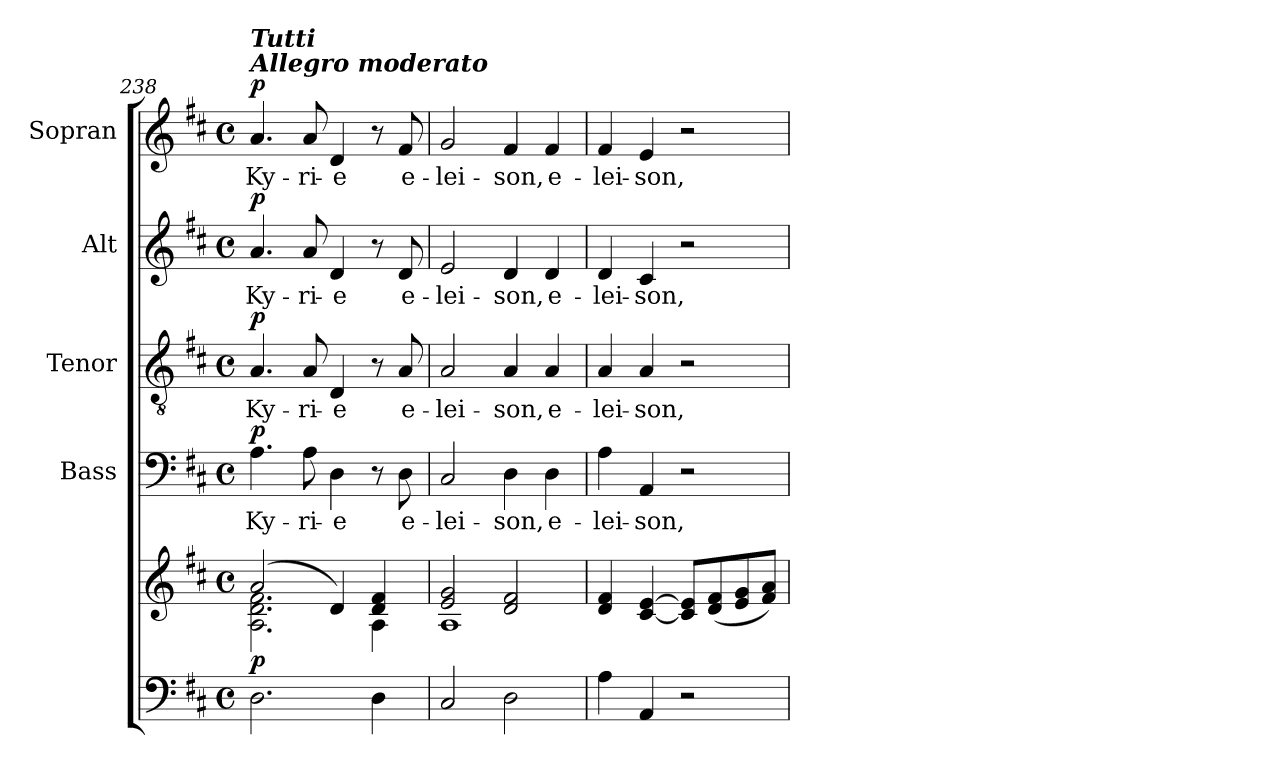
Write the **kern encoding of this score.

**kern	**kern	**dynam	**kern	**text	**dynam	**kern	**text	**dynam	**kern	**text	**dynam	**kern	**text	**dynam
*part5	*part5	*part5	*part4	*part4	*part4	*part3	*part3	*part3	*part2	*part2	*part2	*part1	*part1	*part1
*staff6	*staff5	*staff5/6	*staff4	*staff4	*staff4	*staff3	*staff3	*staff3	*staff2	*staff2	*staff2	*staff1	*staff1	*staff1
*	*	*	*I"Bass	*	*	*I"Tenor	*	*	*I"Alt	*	*	*I"Sopran	*	*
*	*	*	*I'B.	*	*	*I'T.	*	*	*I'A.	*	*	*I'S.	*	*
!!LO:PB:g=z
*clefF4	*clefG2	*	*clefF4	*	*	*clefGv2	*	*	*clefG2	*	*	*clefG2	*	*
*k[f#c#]	*k[f#c#]	*	*k[f#c#]	*	*	*k[f#c#]	*	*	*k[f#c#]	*	*	*k[f#c#]	*	*
*D:	*D:	*	*D:	*	*	*D:	*	*	*D:	*	*	*D:	*	*
*M4/4	*M4/4	*	*M4/4	*	*	*M4/4	*	*	*M4/4	*	*	*M4/4	*	*
*met(c)	*met(c)	*	*met(c)	*	*	*met(c)	*	*	*met(c)	*	*	*met(c)	*	*
=238	=238	=238	=238	=238	=238	=238	=238	=238	=238	=238	=238	=238	=238	=238
*	*^	*	*	*	*	*	*	*	*	*	*	*	*	*
!	!	!	!	!	!	!	!	!	!	!	!	!	!LO:TX:a:Bi:t=Allegro moderato	!	!
!	!	!	!	!	!	!	!	!	!	!	!	!	!LO:TX:a:Bi:t=Tutti	!	!
!	!	!	!LO:DY:b	!	!LO:LY:b	!LO:DY:a	!	!LO:LY:b	!LO:DY:a	!	!LO:LY:b	!LO:DY:a	!	!LO:LY:b	!LO:DY:a
2.D\	(2a/	2.A\ 2.d\ 2.f#\	p	4.A\	Ky-	p	4.A/	Ky-	p	4.a/	Ky-	p	4.a/	Ky-	p
!	!	!	!	!	!LO:LY:b	!	!	!LO:LY:b	!	!	!LO:LY:b	!	!	!LO:LY:b	!
.	.	.	.	8A\	-ri-	.	8A/	-ri-	.	8a/	-ri-	.	8a/	-ri-	.
!	!	!	!	!	!LO:LY:b	!	!	!LO:LY:b	!	!	!LO:LY:b	!	!	!LO:LY:b	!
.	4d/)	.	.	4D\	-e	.	4D/	-e	.	4d/	-e	.	4d/	-e	.
4D\	4d/ 4f#/	4A\	.	8r	.	.	8r	.	.	8r	.	.	8r	.	.
!	!	!	!	!	!LO:LY:b	!	!	!LO:LY:b	!	!	!LO:LY:b	!	!	!LO:LY:b	!
.	.	.	.	8D\	e-	.	8A/	e-	.	8d/	e-	.	8f#/	e-	.
=239	=239	=239	=239	=239	=239	=239	=239	=239	=239	=239	=239	=239	=239	=239	=239
!	!	!	!	!	!LO:LY:b	!	!	!LO:LY:b	!	!	!LO:LY:b	!	!	!LO:LY:b	!
2C#/	2e/ 2g/	1A	.	2C#/	-lei-	.	2A/	-lei-	.	2e/	-lei-	.	2g/	-lei-	.
!	!	!	!	!	!LO:LY:b	!	!	!LO:LY:b	!	!	!LO:LY:b	!	!	!LO:LY:b	!
2D\	2d/ 2f#/	.	.	4D\	-son,	.	4A/	-son,	.	4d/	-son,	.	4f#/	-son,	.
!	!	!	!	!	!LO:LY:b	!	!	!LO:LY:b	!	!	!LO:LY:b	!	!	!LO:LY:b	!
.	.	.	.	4D\	e-	.	4A/	e-	.	4d/	e-	.	4f#/	e-	.
*	*v	*v	*	*	*	*	*	*	*	*	*	*	*	*	*
=240	=240	=240	=240	=240	=240	=240	=240	=240	=240	=240	=240	=240	=240	=240
!	!	!	!	!LO:LY:b	!	!	!LO:LY:b	!	!	!LO:LY:b	!	!	!LO:LY:b	!
4A\	4d/ 4f#/	.	4A\	-lei-	.	4A/	-lei-	.	4d/	-lei-	.	4f#/	-lei-	.
!	!	!	!	!LO:LY:b	!	!	!LO:LY:b	!	!	!LO:LY:b	!	!	!LO:LY:b	!
4AA/	[4c#/ [4e/	.	4AA/	-son,	.	4A/	-son,	.	4c#/	-son,	.	4e/	-son,	.
2r	8c#/] 8e/]L	.	2r	.	.	2r	.	.	2r	.	.	2r	.	.
.	(<8d/ 8f#/	.	.	.	.	.	.	.	.	.	.	.	.	.
.	8e/ 8g/	.	.	.	.	.	.	.	.	.	.	.	.	.
.	8f#/ 8a/J)	.	.	.	.	.	.	.	.	.	.	.	.	.
=	=	=	=	=	=	=	=	=	=	=	=	=	=	=
*-	*-	*-	*-	*-	*-	*-	*-	*-	*-	*-	*-	*-	*-	*-
